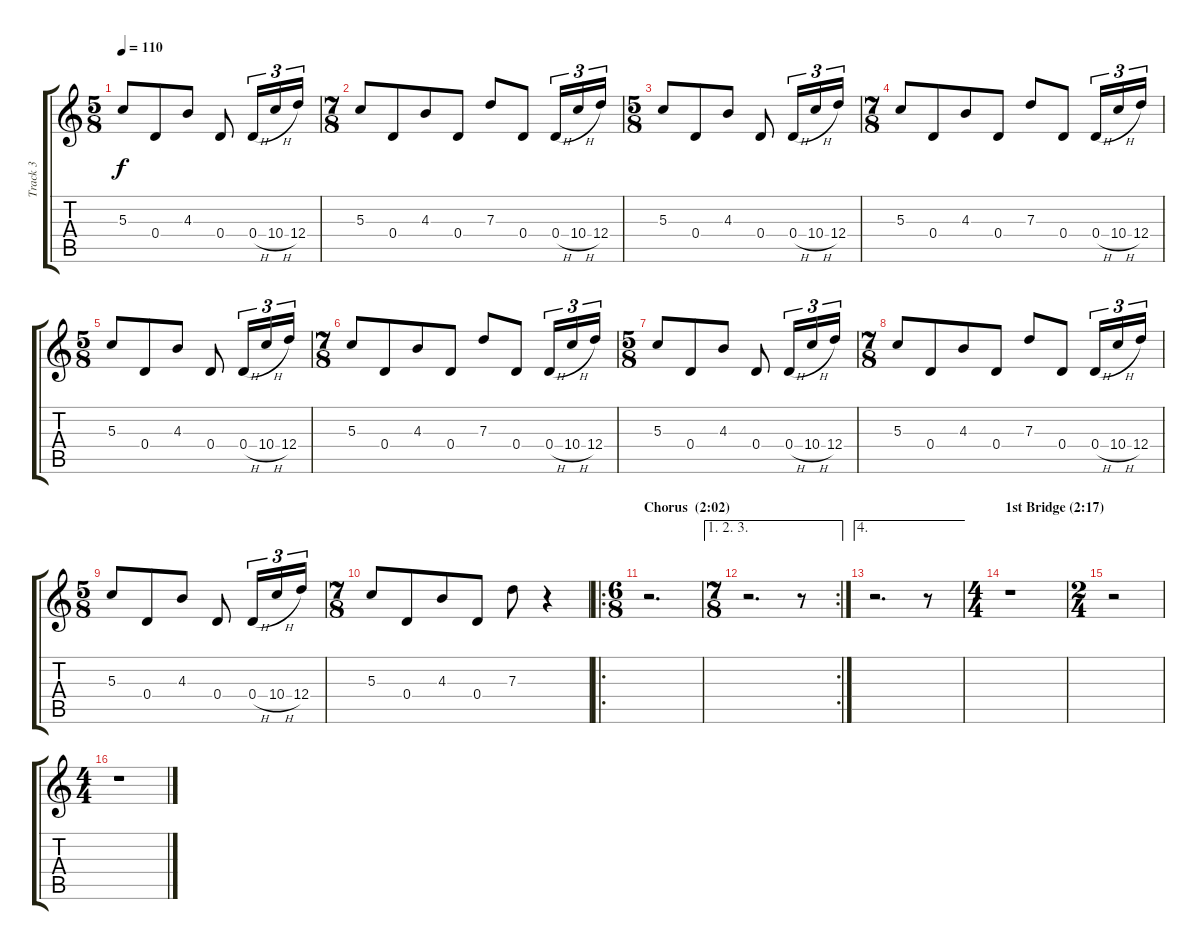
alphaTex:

\track ("Track 3" "Track 3") {instrument electricguitarmuted}
\staff {score tabs}
\tuning (E4 B3 G3 D3 A2 D2) {hide}
\ts (5 8)
\tempo 110
\clef g2
\ks c
5.3.8{dy f} 0.4.8 4.3.8 0.4.8 0.4{h}.16{tu (3 2)} 10.4{h}.16{tu (3 2)} 12.4.16{tu (3 2)} |
\ts (7 8)
5.3.8 0.4.8 4.3.8 0.4.8 7.3.8 0.4.8 0.4{h}.16{tu (3 2)} 10.4{h}.16{tu (3 2)} 12.4.16{tu (3 2)} |
\ts (5 8)
5.3.8 0.4.8 4.3.8 0.4.8 0.4{h}.16{tu (3 2)} 10.4{h}.16{tu (3 2)} 12.4.16{tu (3 2)} |
\ts (7 8)
5.3.8 0.4.8 4.3.8 0.4.8 7.3.8 0.4.8 0.4{h}.16{tu (3 2)} 10.4{h}.16{tu (3 2)} 12.4.16{tu (3 2)} |
\ts (5 8)
5.3.8 0.4.8 4.3.8 0.4.8 0.4{h}.16{tu (3 2)} 10.4{h}.16{tu (3 2)} 12.4.16{tu (3 2)} |
\ts (7 8)
5.3.8 0.4.8 4.3.8 0.4.8 7.3.8 0.4.8 0.4{h}.16{tu (3 2)} 10.4{h}.16{tu (3 2)} 12.4.16{tu (3 2)} |
\ts (5 8)
5.3.8 0.4.8 4.3.8 0.4.8 0.4{h}.16{tu (3 2)} 10.4{h}.16{tu (3 2)} 12.4.16{tu (3 2)} |
\ts (7 8)
5.3.8 0.4.8 4.3.8 0.4.8 7.3.8 0.4.8 0.4{h}.16{tu (3 2)} 10.4{h}.16{tu (3 2)} 12.4.16{tu (3 2)} |
\ts (5 8)
5.3.8 0.4.8 4.3.8 0.4.8 0.4{h}.16{tu (3 2)} 10.4{h}.16{tu (3 2)} 12.4.16{tu (3 2)} |
\ts (7 8)
5.3.8 0.4.8 4.3.8 0.4.8 7.3.8 r.4 |
\ro
\ts (6 8)
\section ("" "Chorus  (2:02)")
r.2{d} |
\ae (1 2 3)
\rc 2
\ts (7 8)
r.2{d} r.8 |
\ae 4
r.2{d} r.8 |
\ts (4 4)
\section ("" "1st Bridge (2:17)")
r.1 |
\ts (2 4)
r.2 |
\ts (4 4)
r.1
